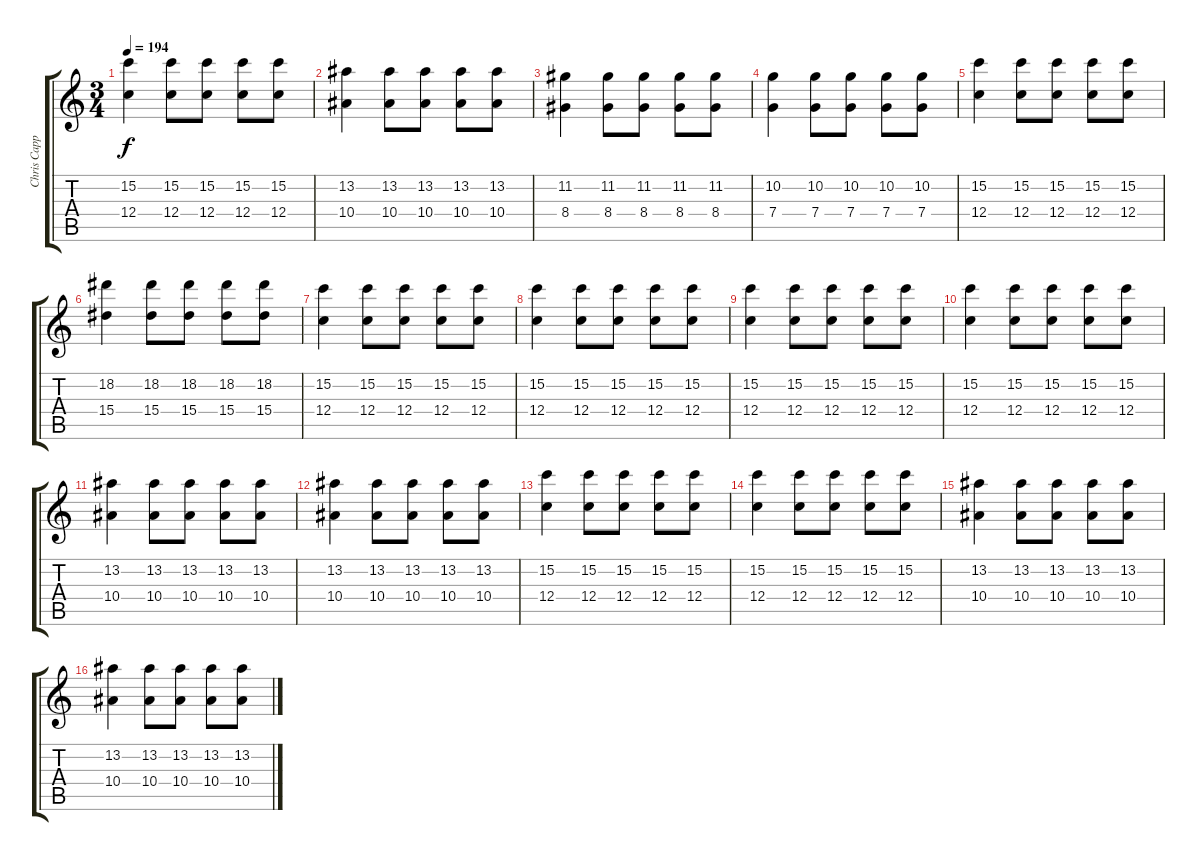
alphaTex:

\track ("Chris Cappelli" "Chris Capp") {instrument overdrivenguitar}
\staff {score tabs}
\tuning (D4 A3 F3 C3 G2 C2) {hide}
\ts (3 4)
\tempo 194
\clef g2
\ks c
(15.2 12.4).4{dy f} (15.2 12.4).8 (15.2 12.4).8 (15.2 12.4).8 (15.2 12.4).8 |
(13.2 10.4).4 (13.2 10.4).8 (13.2 10.4).8 (13.2 10.4).8 (13.2 10.4).8 |
(11.2 8.4).4 (11.2 8.4).8 (11.2 8.4).8 (11.2 8.4).8 (11.2 8.4).8 |
(10.2 7.4).4 (10.2 7.4).8 (10.2 7.4).8 (10.2 7.4).8 (10.2 7.4).8 |
(15.2 12.4).4 (15.2 12.4).8 (15.2 12.4).8 (15.2 12.4).8 (15.2 12.4).8 |
(18.2 15.4).4 (18.2 15.4).8 (18.2 15.4).8 (18.2 15.4).8 (18.2 15.4).8 |
(15.2 12.4).4 (15.2 12.4).8 (15.2 12.4).8 (15.2 12.4).8 (15.2 12.4).8 |
(15.2 12.4).4 (15.2 12.4).8 (15.2 12.4).8 (15.2 12.4).8 (15.2 12.4).8 |
(15.2 12.4).4 (15.2 12.4).8 (15.2 12.4).8 (15.2 12.4).8 (15.2 12.4).8 |
(15.2 12.4).4 (15.2 12.4).8 (15.2 12.4).8 (15.2 12.4).8 (15.2 12.4).8 |
(13.2 10.4).4 (13.2 10.4).8 (13.2 10.4).8 (13.2 10.4).8 (13.2 10.4).8 |
(13.2 10.4).4 (13.2 10.4).8 (13.2 10.4).8 (13.2 10.4).8 (13.2 10.4).8 |
(15.2 12.4).4 (15.2 12.4).8 (15.2 12.4).8 (15.2 12.4).8 (15.2 12.4).8 |
(15.2 12.4).4 (15.2 12.4).8 (15.2 12.4).8 (15.2 12.4).8 (15.2 12.4).8 |
(13.2 10.4).4 (13.2 10.4).8 (13.2 10.4).8 (13.2 10.4).8 (13.2 10.4).8 |
(13.2 10.4).4 (13.2 10.4).8 (13.2 10.4).8 (13.2 10.4).8 (13.2 10.4).8
